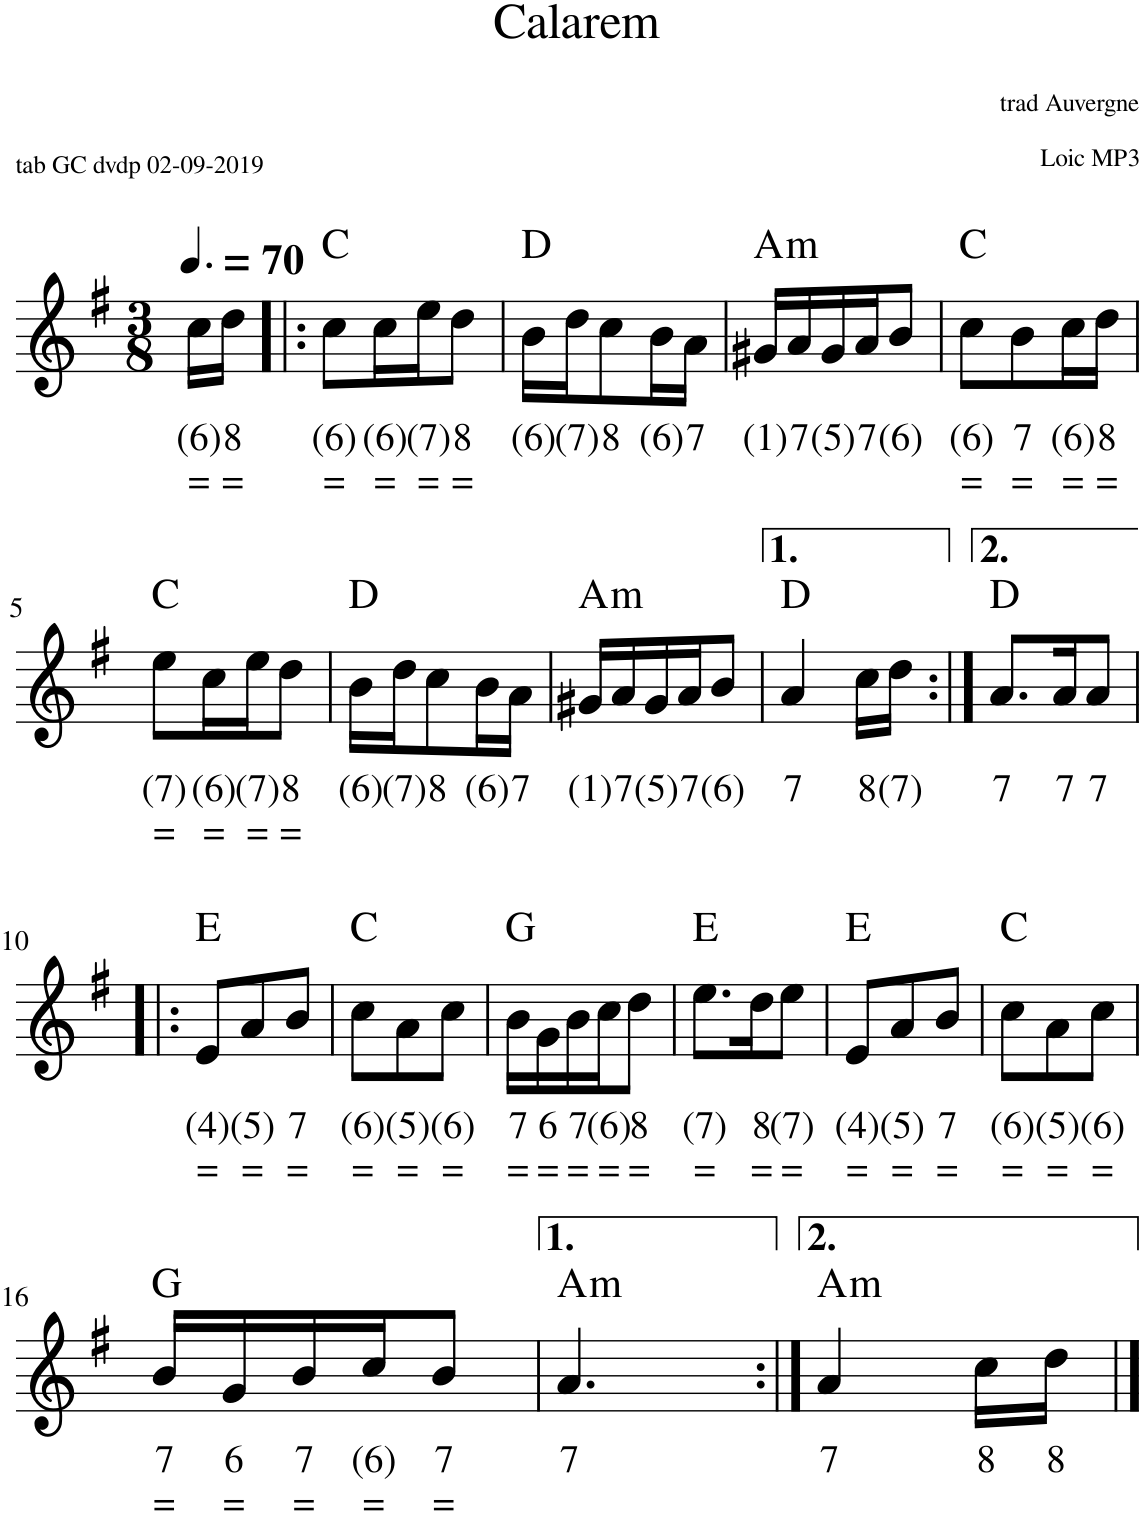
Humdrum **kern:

**kern	**text	**text	**harte
*part1	*part1	*part1	*part1
*staff1	*staff1	*staff1	*
*I"Piano	*	*	*
*I'Pno.	*	*	*
*clefG2	*	*	*
*k[f#]	*	*	*
*M3/8	*	*	*
=	=	=	=
!	!LO:LY:b	!LO:LY:b	!
16cc\LL	(6)	=	.
!	!LO:LY:b	!LO:LY:b	!
16dd\JJ	8	=	.
=1!|:	=1!|:	=1!|:	=1!|:
*MM105	*	*	*
!	!LO:LY:b	!LO:LY:b	!
8cc\L	(6)	=	C:maj
!	!LO:LY:b	!LO:LY:b	!
16cc\L	(6)	=	.
!	!LO:LY:b	!LO:LY:b	!
16ee\J	(7)	=	.
!	!LO:LY:b	!LO:LY:b	!
8dd\J	8	=	.
=2	=2	=2	=2
!	!LO:LY:b	!	!
16b\LL	(6)	.	D:maj
!	!LO:LY:b	!	!
16dd\J	(7)	.	.
!	!LO:LY:b	!	!
8cc\	8	.	.
!	!LO:LY:b	!	!
16b\L	(6)	.	.
!	!LO:LY:b	!	!
16a\JJ	7	.	.
=3	=3	=3	=3
!	!LO:LY:b	!	!LO:H:kt=m
16g#X/LL	(1)	.	A:min
!	!LO:LY:b	!	!
16a/	7	.	.
!	!LO:LY:b	!	!
16g#/	(5)	.	.
!	!LO:LY:b	!	!
16a/J	7	.	.
!	!LO:LY:b	!	!
8b/J	(6)	.	.
=4	=4	=4	=4
!	!LO:LY:b	!LO:LY:b	!
8cc\L	(6)	=	C:maj
!	!LO:LY:b	!LO:LY:b	!
8b\	7	=	.
!	!LO:LY:b	!LO:LY:b	!
16cc\L	(6)	=	.
!	!LO:LY:b	!LO:LY:b	!
16dd\JJ	8	=	.
!!LO:LB:g=z
=5	=5	=5	=5
!	!LO:LY:b	!LO:LY:b	!
8ee\L	(7)	=	C:maj
!	!LO:LY:b	!LO:LY:b	!
16cc\L	(6)	=	.
!	!LO:LY:b	!LO:LY:b	!
16ee\J	(7)	=	.
!	!LO:LY:b	!LO:LY:b	!
8dd\J	8	=	.
=6	=6	=6	=6
!	!LO:LY:b	!	!
16b\LL	(6)	.	D:maj
!	!LO:LY:b	!	!
16dd\J	(7)	.	.
!	!LO:LY:b	!	!
8cc\	8	.	.
!	!LO:LY:b	!	!
16b\L	(6)	.	.
!	!LO:LY:b	!	!
16a\JJ	7	.	.
=7	=7	=7	=7
!	!LO:LY:b	!	!LO:H:kt=m
16g#X/LL	(1)	.	A:min
!	!LO:LY:b	!	!
16a/	7	.	.
!	!LO:LY:b	!	!
16g#/	(5)	.	.
!	!LO:LY:b	!	!
16a/J	7	.	.
!	!LO:LY:b	!	!
8b/J	(6)	.	.
=8	=8	=8	=8
!	!LO:LY:b	!	!
4a/	7	.	D:maj
!	!LO:LY:b	!	!
16cc\LL	8	.	.
!	!LO:LY:b	!	!
16dd\JJ	(7)	.	.
=9:|!	=9:|!	=9:|!	=9:|!
!	!LO:LY:b	!	!
8.a/L	7	.	D:maj
!	!LO:LY:b	!	!
16a/K	7	.	.
!	!LO:LY:b	!	!
8a/J	7	.	.
!!LO:LB:g=z
=10!|:	=10!|:	=10!|:	=10!|:
!	!LO:LY:b	!LO:LY:b	!
8e/L	(4)	=	E:maj
!	!LO:LY:b	!LO:LY:b	!
8a/	(5)	=	.
!	!LO:LY:b	!LO:LY:b	!
8b/J	7	=	.
=11	=11	=11	=11
!	!LO:LY:b	!LO:LY:b	!
8cc\L	(6)	=	C:maj
!	!LO:LY:b	!LO:LY:b	!
8a\	(5)	=	.
!	!LO:LY:b	!LO:LY:b	!
8cc\J	(6)	=	.
=12	=12	=12	=12
!	!LO:LY:b	!LO:LY:b	!
16b\LL	7	=	G:maj
!	!LO:LY:b	!LO:LY:b	!
16g\	6	=	.
!	!LO:LY:b	!LO:LY:b	!
16b\	7	=	.
!	!LO:LY:b	!LO:LY:b	!
16cc\J	(6)	=	.
!	!LO:LY:b	!LO:LY:b	!
8dd\J	8	=	.
=13	=13	=13	=13
!	!LO:LY:b	!LO:LY:b	!
8.ee\L	(7)	=	E:maj
!	!LO:LY:b	!LO:LY:b	!
16dd\K	8	=	.
!	!LO:LY:b	!LO:LY:b	!
8ee\J	(7)	=	.
=14	=14	=14	=14
!	!LO:LY:b	!LO:LY:b	!
8e/L	(4)	=	E:maj
!	!LO:LY:b	!LO:LY:b	!
8a/	(5)	=	.
!	!LO:LY:b	!LO:LY:b	!
8b/J	7	=	.
=15	=15	=15	=15
!	!LO:LY:b	!LO:LY:b	!
8cc\L	(6)	=	C:maj
!	!LO:LY:b	!LO:LY:b	!
8a\	(5)	=	.
!	!LO:LY:b	!LO:LY:b	!
8cc\J	(6)	=	.
!!LO:LB:g=z
=16	=16	=16	=16
!	!LO:LY:b	!LO:LY:b	!
16b/LL	7	=	G:maj
!	!LO:LY:b	!LO:LY:b	!
16g/	6	=	.
!	!LO:LY:b	!LO:LY:b	!
16b/	7	=	.
!	!LO:LY:b	!LO:LY:b	!
16cc/J	(6)	=	.
!	!LO:LY:b	!LO:LY:b	!
8b/J	7	=	.
=17	=17	=17	=17
!	!LO:LY:b	!	!LO:H:kt=m
4.a/	7	.	A:min
=18:|!	=18:|!	=18:|!	=18:|!
!	!LO:LY:b	!	!LO:H:kt=m
4a/	7	.	A:min
!	!LO:LY:b	!	!
16cc\LL	8	.	.
!	!LO:LY:b	!	!
16dd\JJ	8	.	.
==	==	==	==
*-	*-	*-	*-
